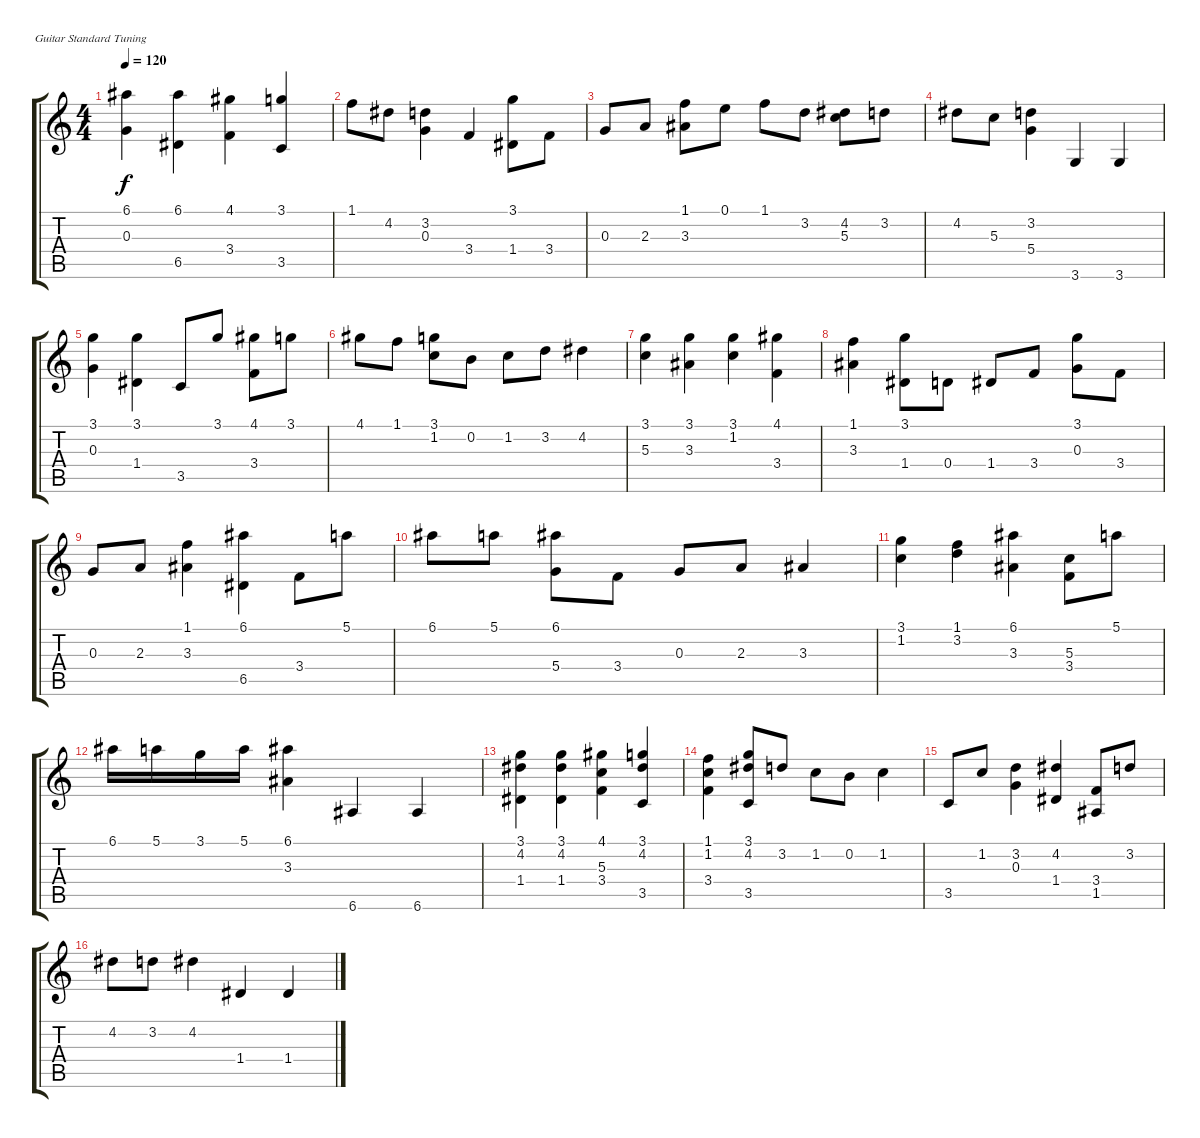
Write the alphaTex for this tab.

\defaultSystemsLayout 4
\bracketExtendMode groupsimilarinstruments
\firstSystemTrackNameOrientation horizontal
\otherSystemsTrackNameOrientation horizontal
\track "" {instrument acousticguitarnylon}
\staff {score tabs}
\tuning (E4 B3 G3 D3 A2 E2)
\ts (4 4)
\tempo 120
\clef g2
\ks c
(6.1 0.3).4{dy f instrument acousticguitarnylon} (6.1 6.5).4 (4.1 3.4).4 (3.1 3.5).4 |
1.1.8 4.2.8 (3.2 0.3).4 3.4.4 (3.1 1.4).8 3.4.8 |
0.3.8 2.3.8 (1.1 3.3).8 0.1.8 1.1.8 3.2.8 (4.2 5.3).8 3.2.8 |
4.2.8 5.3.8 (3.2 5.4).4 3.6.4 3.6.4 |
(3.1 0.3).4 (3.1 1.4).4 3.5.8 3.1.8 (4.1 3.4).8 3.1.8 |
4.1.8 1.1.8 (1.2 3.1).8 0.2.8 1.2.8 3.2.8 4.2.4 |
(3.1 5.3).4 (3.1 3.3).4 (3.1 1.2).4 (4.1 3.4).4 |
(1.1 3.3).4 (3.1 1.4).8 0.4.8 1.4.8 3.4.8 (3.1 0.3).8 3.4.8 |
0.3.8 2.3.8 (1.1 3.3).4 (6.1 6.5).4 3.4.8 5.1.8 |
6.1.8 5.1.8 (6.1 5.4).8 3.4.8 0.3.8 2.3.8 3.3.4 |
(3.1 1.2).4 (1.1 3.2).4 (6.1 3.3).4 (5.3 3.4).8 5.1.8 |
6.1.16 5.1.16 3.1.16 5.1.16 (6.1 3.3).4 6.6.4 6.6.4 |
(4.2 3.1 1.4).4 (4.2 3.1 1.4).4 (3.4 4.1 5.3).4 (4.2 3.1 3.5).4 |
(1.2 1.1 3.4).4 (4.2 3.1 3.5).8 3.2.8 1.2.8 0.2.8 1.2.4 |
3.5.8 1.2.8 (3.2 0.3).4 (4.2 1.4).4 (3.4 1.5).8 3.2.8 |
4.2.8 3.2.8 4.2.4 1.4.4 1.4.4
